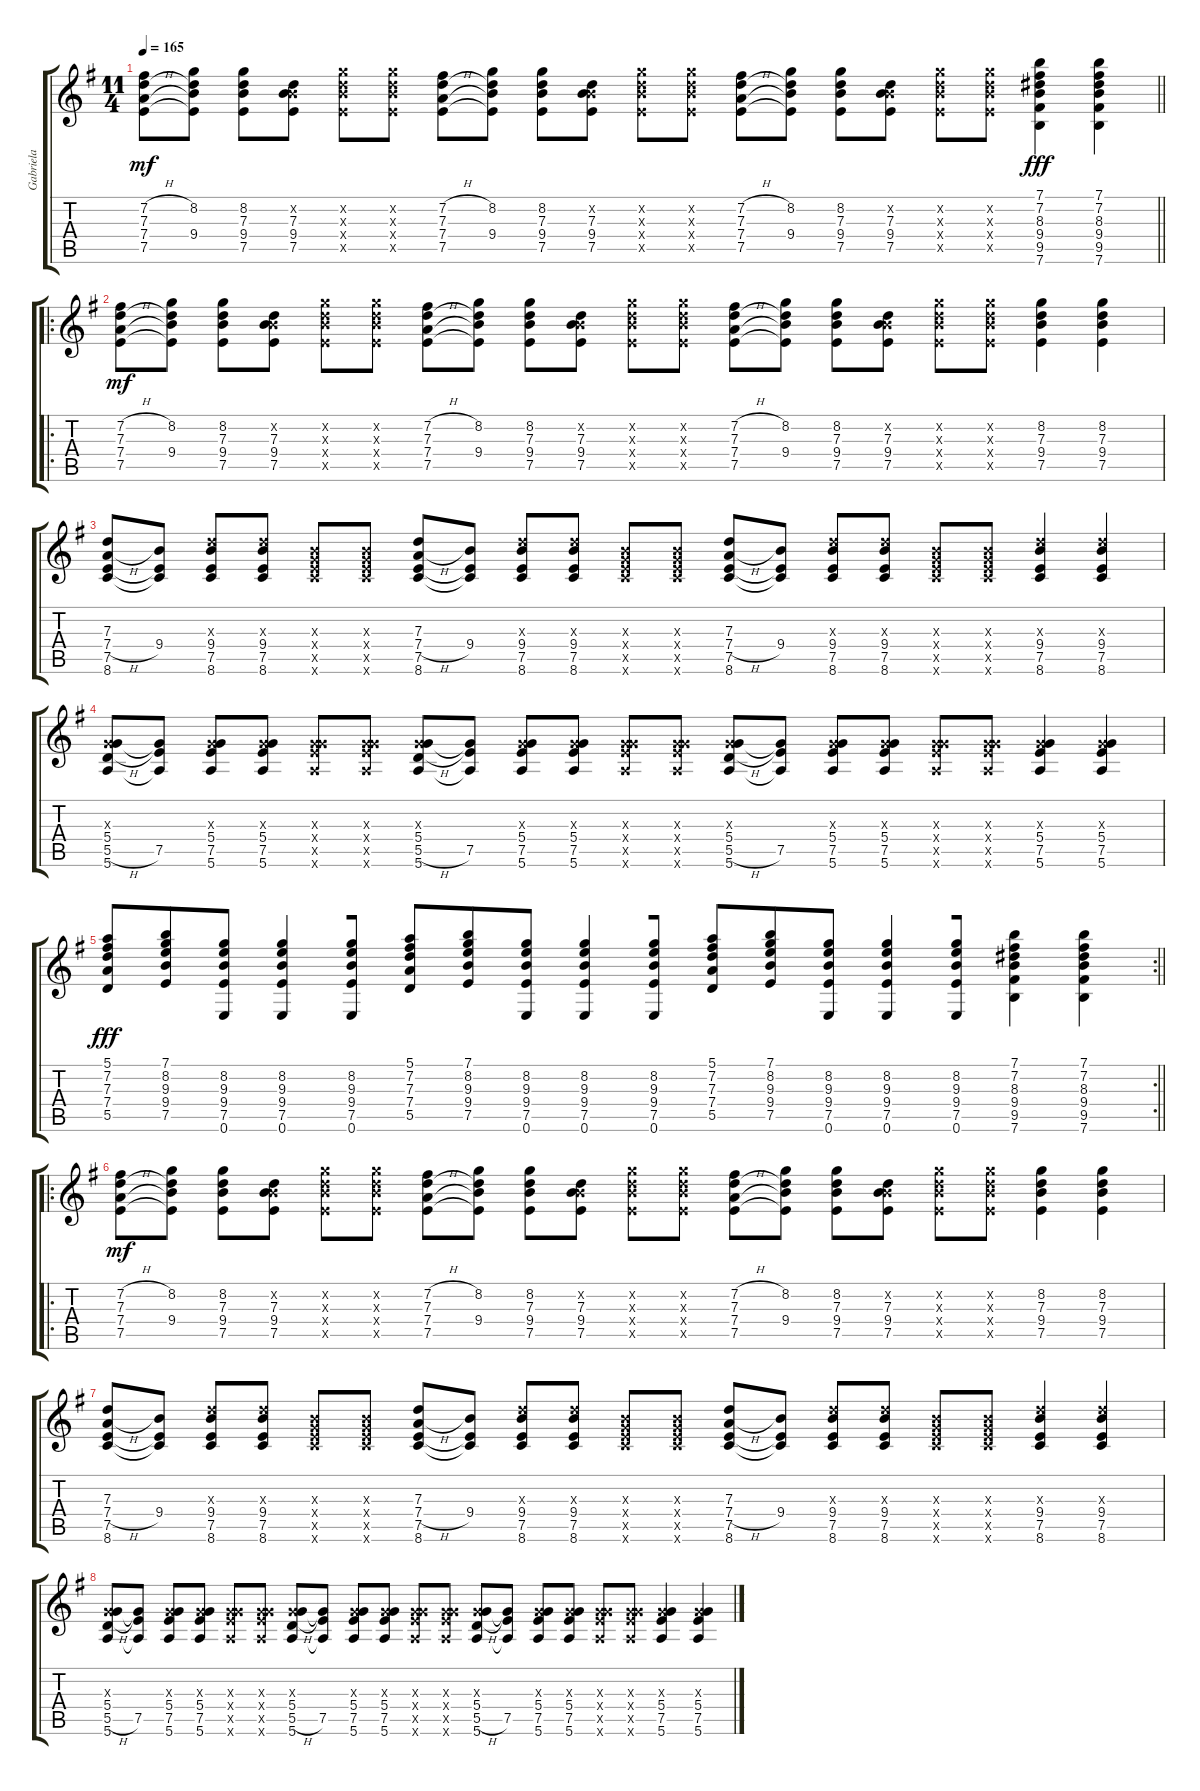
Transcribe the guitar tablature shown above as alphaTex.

\track ("Gabriela" "Gabriela") {instrument acousticguitarnylon}
\staff {score tabs}
\tuning (E4 B3 G3 D3 A2 E2) {hide}
\ts (11 4)
\tempo 165
\clef g2
\barLineRight lightlight
\ks g
(7.2{h} 7.3 7.4{h} 7.5).8{dy mf} (8.2 7.3{t} 9.4 7.5{t}).8 (8.2 7.3 9.4 7.5).8 (0.2{x} 7.3 9.4 7.5).8 (8.2{x} 7.3{x} 9.4{x} 7.5{x}).8 (8.2{x} 7.3{x} 9.4{x} 7.5{x}).8 (7.2{h} 7.3 7.4{h} 7.5).8 (8.2 7.3{t} 9.4 7.5{t}).8 (8.2 7.3 9.4 7.5).8 (0.2{x} 7.3 9.4 7.5).8 (8.2{x} 7.3{x} 9.4{x} 7.5{x}).8 (8.2{x} 7.3{x} 9.4{x} 7.5{x}).8 (7.2{h} 7.3 7.4{h} 7.5).8 (8.2 7.3{t} 9.4 7.5{t}).8 (8.2 7.3 9.4 7.5).8 (0.2{x} 7.3 9.4 7.5).8 (8.2{x} 7.3{x} 9.4{x} 7.5{x}).8 (8.2{x} 7.3{x} 9.4{x} 7.5{x}).8 (7.1 7.2 8.3 9.4 9.5 7.6).4{dy fff} (7.1 7.2 8.3 9.4 9.5 7.6).4 |
\ro
(7.2{h} 7.3 7.4{h} 7.5).8{dy mf} (8.2 7.3{t} 9.4 7.5{t}).8 (8.2 7.3 9.4 7.5).8 (0.2{x} 7.3 9.4 7.5).8 (8.2{x} 7.3{x} 9.4{x} 7.5{x}).8 (8.2{x} 7.3{x} 9.4{x} 7.5{x}).8 (7.2{h} 7.3 7.4{h} 7.5).8 (8.2 7.3{t} 9.4 7.5{t}).8 (8.2 7.3 9.4 7.5).8 (0.2{x} 7.3 9.4 7.5).8 (8.2{x} 7.3{x} 9.4{x} 7.5{x}).8 (8.2{x} 7.3{x} 9.4{x} 7.5{x}).8 (7.2{h} 7.3 7.4{h} 7.5).8 (8.2 7.3{t} 9.4 7.5{t}).8 (8.2 7.3 9.4 7.5).8 (0.2{x} 7.3 9.4 7.5).8 (8.2{x} 7.3{x} 9.4{x} 7.5{x}).8 (8.2{x} 7.3{x} 9.4{x} 7.5{x}).8 (8.2 7.3 9.4 7.5).4 (8.2 7.3 9.4 7.5).4 |
(7.3 7.4{h} 7.5 8.6).8 (9.4 7.5{t} 8.6{t}).8 (7.3{x} 9.4 7.5 8.6).8 (7.3{x} 9.4 7.5 8.6).8 (0.3{x} 9.4{x} 7.5{x} 8.6{x}).8 (0.3{x} 9.4{x} 7.5{x} 8.6{x}).8 (7.3 7.4{h} 7.5 8.6).8 (9.4 7.5{t} 8.6{t}).8 (7.3{x} 9.4 7.5 8.6).8 (7.3{x} 9.4 7.5 8.6).8 (0.3{x} 9.4{x} 7.5{x} 8.6{x}).8 (0.3{x} 9.4{x} 7.5{x} 8.6{x}).8 (7.3 7.4{h} 7.5 8.6).8 (9.4 7.5{t} 8.6{t}).8 (7.3{x} 9.4 7.5 8.6).8 (7.3{x} 9.4 7.5 8.6).8 (0.3{x} 9.4{x} 7.5{x} 8.6{x}).8 (0.3{x} 9.4{x} 7.5{x} 8.6{x}).8 (7.3{x} 9.4 7.5 8.6).4 (7.3{x} 9.4 7.5 8.6).4 |
(0.3{x} 5.4 5.5{h} 5.6).8 (5.4{t} 7.5 5.6{t}).8 (0.3{x} 5.4 7.5 5.6).8 (0.3{x} 5.4 7.5 5.6).8 (0.3{x} 5.4{x} 7.5{x} 5.6{x}).8 (0.3{x} 5.4{x} 7.5{x} 5.6{x}).8 (0.3{x} 5.4 5.5{h} 5.6).8 (5.4{t} 7.5 5.6{t}).8 (0.3{x} 5.4 7.5 5.6).8 (0.3{x} 5.4 7.5 5.6).8 (0.3{x} 5.4{x} 7.5{x} 5.6{x}).8 (0.3{x} 5.4{x} 7.5{x} 5.6{x}).8 (0.3{x} 5.4 5.5{h} 5.6).8 (5.4{t} 7.5 5.6{t}).8 (0.3{x} 5.4 7.5 5.6).8 (0.3{x} 5.4 7.5 5.6).8 (0.3{x} 5.4{x} 7.5{x} 5.6{x}).8 (0.3{x} 5.4{x} 7.5{x} 5.6{x}).8 (0.3{x} 5.4 7.5 5.6).4 (0.3{x} 5.4 7.5 5.6).4 |
\rc 2
\barLineRight lightlight
(5.1 7.2 7.3 7.4 5.5).8{dy fff} (7.1 8.2 9.3 9.4 7.5).8{beam merge} (8.2 9.3 9.4 7.5 0.6).8 (8.2 9.3 9.4 7.5 0.6).4{beam merge} (8.2 9.3 9.4 7.5 0.6).8 (5.1 7.2 7.3 7.4 5.5).8 (7.1 8.2 9.3 9.4 7.5).8{beam merge} (8.2 9.3 9.4 7.5 0.6).8 (8.2 9.3 9.4 7.5 0.6).4{beam merge} (8.2 9.3 9.4 7.5 0.6).8 (5.1 7.2 7.3 7.4 5.5).8 (7.1 8.2 9.3 9.4 7.5).8{beam merge} (8.2 9.3 9.4 7.5 0.6).8 (8.2 9.3 9.4 7.5 0.6).4{beam merge} (8.2 9.3 9.4 7.5 0.6).8 (7.1 7.2 8.3 9.4 9.5 7.6).4 (7.1 7.2 8.3 9.4 9.5 7.6).4 |
\ro
(7.2{h} 7.3 7.4{h} 7.5).8{dy mf} (8.2 7.3{t} 9.4 7.5{t}).8 (8.2 7.3 9.4 7.5).8 (0.2{x} 7.3 9.4 7.5).8 (8.2{x} 7.3{x} 9.4{x} 7.5{x}).8 (8.2{x} 7.3{x} 9.4{x} 7.5{x}).8 (7.2{h} 7.3 7.4{h} 7.5).8 (8.2 7.3{t} 9.4 7.5{t}).8 (8.2 7.3 9.4 7.5).8 (0.2{x} 7.3 9.4 7.5).8 (8.2{x} 7.3{x} 9.4{x} 7.5{x}).8 (8.2{x} 7.3{x} 9.4{x} 7.5{x}).8 (7.2{h} 7.3 7.4{h} 7.5).8 (8.2 7.3{t} 9.4 7.5{t}).8 (8.2 7.3 9.4 7.5).8 (0.2{x} 7.3 9.4 7.5).8 (8.2{x} 7.3{x} 9.4{x} 7.5{x}).8 (8.2{x} 7.3{x} 9.4{x} 7.5{x}).8 (8.2 7.3 9.4 7.5).4 (8.2 7.3 9.4 7.5).4 |
(7.3 7.4{h} 7.5 8.6).8 (9.4 7.5{t} 8.6{t}).8 (7.3{x} 9.4 7.5 8.6).8 (7.3{x} 9.4 7.5 8.6).8 (0.3{x} 9.4{x} 7.5{x} 8.6{x}).8 (0.3{x} 9.4{x} 7.5{x} 8.6{x}).8 (7.3 7.4{h} 7.5 8.6).8 (9.4 7.5{t} 8.6{t}).8 (7.3{x} 9.4 7.5 8.6).8 (7.3{x} 9.4 7.5 8.6).8 (0.3{x} 9.4{x} 7.5{x} 8.6{x}).8 (0.3{x} 9.4{x} 7.5{x} 8.6{x}).8 (7.3 7.4{h} 7.5 8.6).8 (9.4 7.5{t} 8.6{t}).8 (7.3{x} 9.4 7.5 8.6).8 (7.3{x} 9.4 7.5 8.6).8 (0.3{x} 9.4{x} 7.5{x} 8.6{x}).8 (0.3{x} 9.4{x} 7.5{x} 8.6{x}).8 (7.3{x} 9.4 7.5 8.6).4 (7.3{x} 9.4 7.5 8.6).4 |
(0.3{x} 5.4 5.5{h} 5.6).8 (5.4{t} 7.5 5.6{t}).8 (0.3{x} 5.4 7.5 5.6).8 (0.3{x} 5.4 7.5 5.6).8 (0.3{x} 5.4{x} 7.5{x} 5.6{x}).8 (0.3{x} 5.4{x} 7.5{x} 5.6{x}).8 (0.3{x} 5.4 5.5{h} 5.6).8 (5.4{t} 7.5 5.6{t}).8 (0.3{x} 5.4 7.5 5.6).8 (0.3{x} 5.4 7.5 5.6).8 (0.3{x} 5.4{x} 7.5{x} 5.6{x}).8 (0.3{x} 5.4{x} 7.5{x} 5.6{x}).8 (0.3{x} 5.4 5.5{h} 5.6).8 (5.4{t} 7.5 5.6{t}).8 (0.3{x} 5.4 7.5 5.6).8 (0.3{x} 5.4 7.5 5.6).8 (0.3{x} 5.4{x} 7.5{x} 5.6{x}).8 (0.3{x} 5.4{x} 7.5{x} 5.6{x}).8 (0.3{x} 5.4 7.5 5.6).4 (0.3{x} 5.4 7.5 5.6).4
